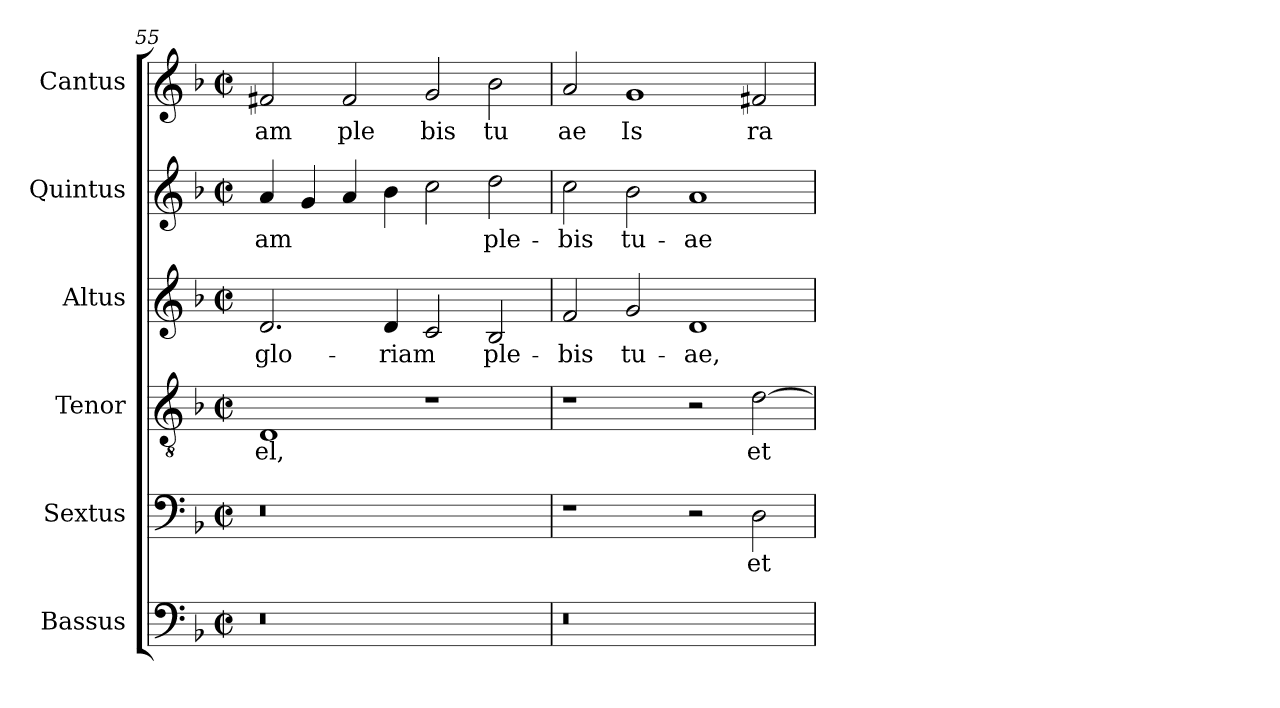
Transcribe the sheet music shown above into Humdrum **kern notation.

**kern	**kern	**text	**kern	**text	**kern	**text	**kern	**text	**kern	**text
*part6	*part5	*part5	*part4	*part4	*part3	*part3	*part2	*part2	*part1	*part1
*staff6	*staff5	*staff5	*staff4	*staff4	*staff3	*staff3	*staff2	*staff2	*staff1	*staff1
*I"Bassus	*I"Sextus	*	*I"Tenor	*	*I"Altus	*	*I"Quintus	*	*I"Cantus	*
*clefF4	*clefF4	*	*clefGv2	*	*clefG2	*	*clefG2	*	*clefG2	*
*k[b-]	*k[b-]	*	*k[b-]	*	*k[b-]	*	*k[b-]	*	*k[b-]	*
*F:	*F:	*	*F:	*	*F:	*	*F:	*	*F:	*
*M2/2	*M2/2	*	*M2/2	*	*M2/2	*	*M2/2	*	*M2/2	*
*met(c|)	*met(c|)	*	*met(c|)	*	*met(c|)	*	*met(c|)	*	*met(c|)	*
=55	=55	=55	=55	=55	=55	=55	=55	=55	=55	=55
!	!	!	!	!LO:LY:b:cj	!	!LO:LY:b:cj	!	!LO:LY:b	!	!LO:LY:b:cj
0r	0r	.	1D	el,	2.d/	glo-	4a/	-am	2f#X/	am
.	.	.	.	.	.	.	4g/	.	.	.
!	!	!	!	!	!	!	!	!	!	!LO:LY:b:cj
.	.	.	.	.	.	.	4a/	.	2f#/	ple
!	!	!	!	!	!	!LO:LY:b	!	!	!	!
.	.	.	.	.	4d/	-riam	4b-\	.	.	.
!	!	!	!	!	!	!	!	!	!	!LO:LY:b:cj
.	.	.	1r	.	2c/	.	2cc\	.	2g/	bis
!	!	!	!	!	!	!LO:LY:b:cj	!	!LO:LY:b:cj	!	!LO:LY:b:cj
.	.	.	.	.	2B-/	ple-	2dd\	ple-	2b-\	tu
=56	=56	=56	=56	=56	=56	=56	=56	=56	=56	=56
!	!	!	!	!	!	!LO:LY:b:cj	!	!LO:LY:b:cj	!	!LO:LY:b:cj
0r	1r	.	1r	.	2f/	-bis	2cc\	-bis	2a/	ae
!	!	!	!	!	!	!LO:LY:b:cj	!	!LO:LY:b:cj	!	!LO:LY:b:cj
.	.	.	.	.	2g/	tu-	2b-\	tu-	1g	Is
!	!	!	!	!	!	!LO:LY:b:cj	!	!LO:LY:b:cj	!	!
.	2r	.	2r	.	1d	-ae,	1a	-ae	.	.
!	!	!LO:LY:b:cj	!	!LO:LY:b:cj	!	!	!	!	!	!LO:LY:b:cj
.	2D\	et	[>2d\	et	.	.	.	.	2f#/	ra
=	=	=	=	=	=	=	=	=	=	=
*-	*-	*-	*-	*-	*-	*-	*-	*-	*-	*-
